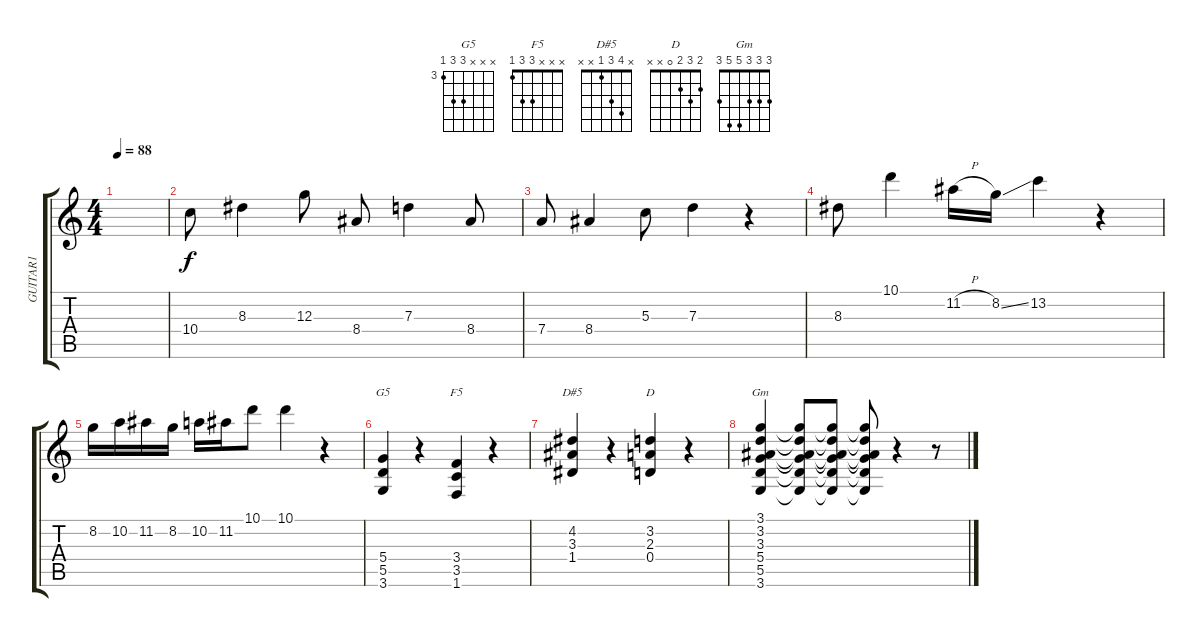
\track ("GUITAR1" "GUITAR1") {instrument acousticguitarsteel}
\staff {score tabs}
\tuning (E4 B3 G3 D3 A2 E2) {hide}
\chord ("G5" x x x 5 5 3) {firstfret 3}
\chord ("F5" x x x 3 3 1)
\chord ("D#5" x 4 3 1 x x)
\chord ("D" 2 3 2 0 x x)
\chord ("Gm" 3 3 3 5 5 3)
\ts (4 4)
\tempo 88
\clef g2
\ks c
|
10.4.8 8.3.4 12.3.8 8.4.8 7.3.4 8.4.8 |
7.4.8 8.4.4 5.3.8 7.3.4 r.4 |
8.3.8 10.1.4 11.2{h}.16 8.2{ss}.16 13.2.4 r.4 |
8.2.16 10.2.16 11.2.16 8.2.16 10.2.16 11.2.16 10.1.8 10.1.4 r.4 |
(5.4 5.5 3.6).4{ch "G5" instrument acousticguitarsteel} r.4 (3.4 3.5 1.6).4{ch "F5"} r.4 |
(4.2 3.3 1.4).4{ch "D#5"} r.4 (3.2 2.3 0.4).4{ch "D"} r.4 |
(3.1 3.2 3.3 5.4 5.5 3.6).4{ch "Gm"} (3.1{t} 3.2{t} 3.3{t} 5.4{t} 5.5{t} 3.6{t}).8 (3.1{t} 3.2{t} 3.3{t} 5.4{t} 5.5{t} 3.6{t}).8 (3.1{t} 3.2{t} 3.3{t} 5.4{t} 5.5{t} 3.6{t}).8 r.4 r.8
